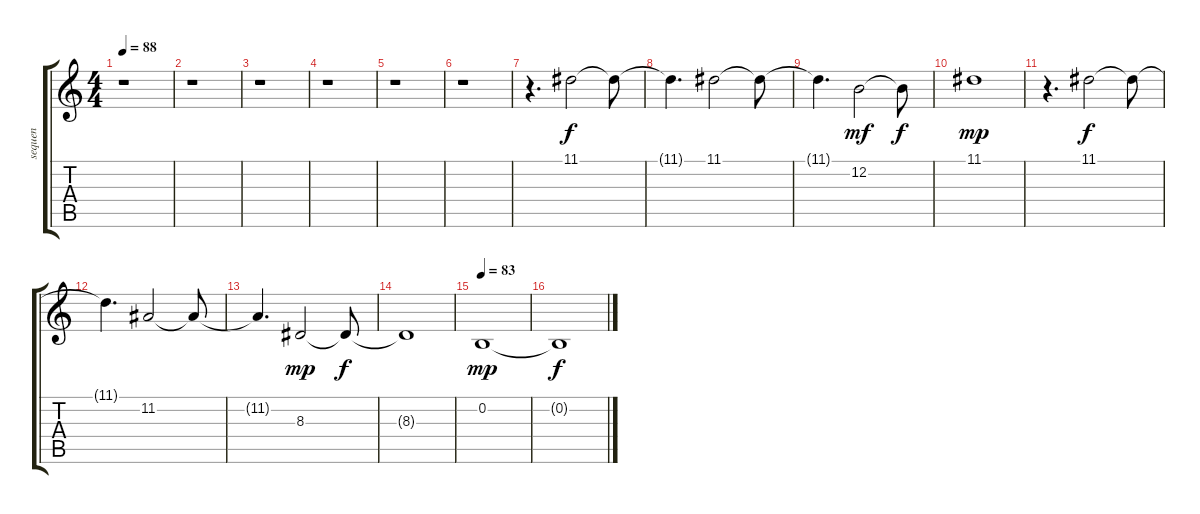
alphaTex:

\track ("    sequenced by " "    sequen") {instrument vibraphone}
\staff {score tabs}
\tuning (E4 B3 G3 D3 A2 E2) {hide}
\ts (4 4)
\tempo 88
\clef g2
\ks c
r.1{dy mf} |
r.1 |
r.1 |
r.1 |
r.1 |
r.1 |
r.4{d} 11.1.2{dy f volume 11} 11.1{t}.8 |
11.1{t}.4{d} 11.1.2 11.1{t}.8 |
11.1{t}.4{d} 12.2.2{dy mf} 12.2{t}.8{dy f} |
11.1.1{dy mp} |
r.4{d} 11.1.2{dy f} 11.1{t}.8 |
11.1{t}.4{d} 11.2.2 11.2{t}.8 |
11.2{t}.4{d} 8.3.2{dy mp balance 9} 8.3{t}.8{dy f} |
8.3{t}.1 |
\tempo 83
0.2.1{dy mp balance 6} |
0.2{t}.1{dy f}
